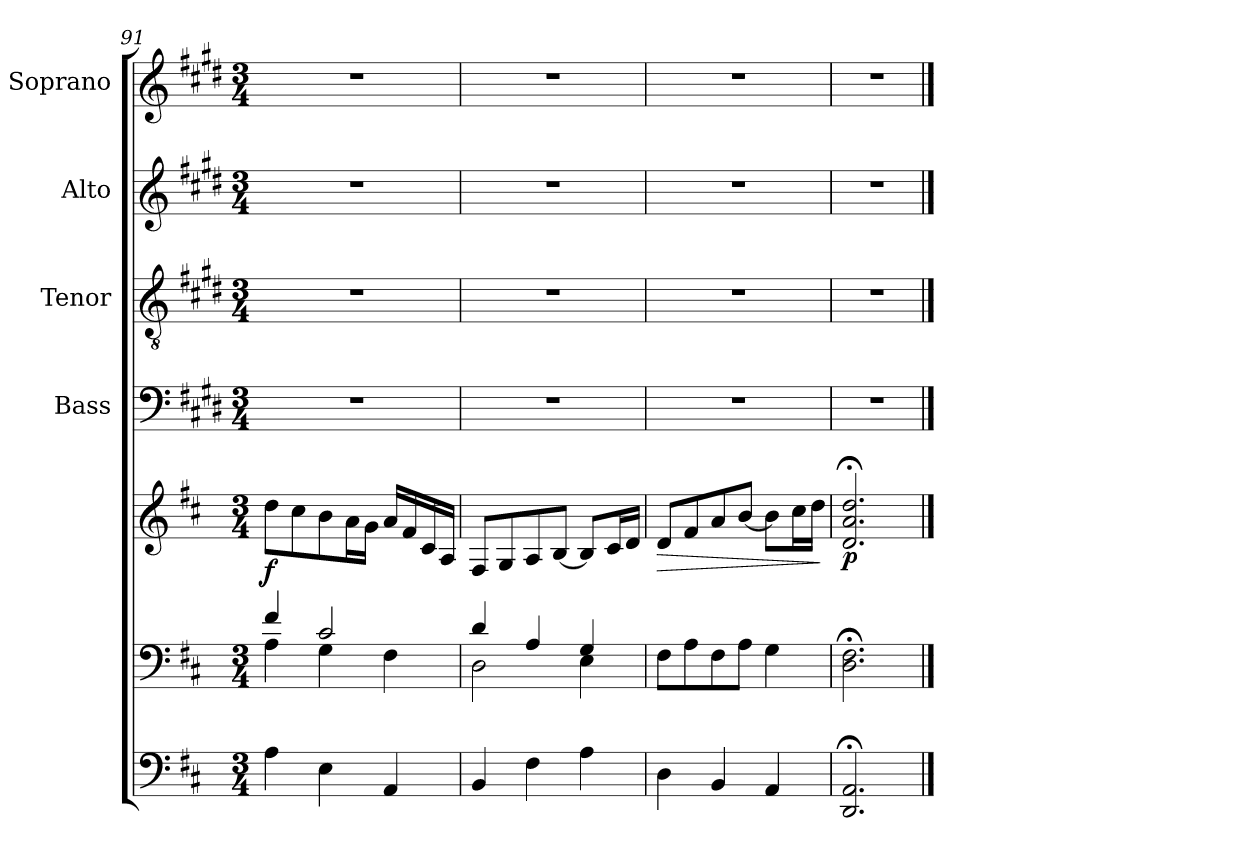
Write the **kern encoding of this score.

**kern	**kern	**kern	**dynam	**kern	**kern	**kern	**kern
*part6	*part5	*part5	*part5	*part4	*part3	*part2	*part1
*staff7	*staff6	*staff5	*staff5/6	*staff4	*staff3	*staff2	*staff1
*	*	*	*	*I"Bass	*I"Tenor	*I"Alto	*I"Soprano
*clefF4	*clefF4	*clefG2	*	*clefF4	*clefGv2	*clefG2	*clefG2
*	*	*	*	*ITrd1c2	*ITrd1c2	*ITrd1c2	*ITrd1c2
*k[f#c#]	*k[f#c#]	*k[f#c#]	*	*k[f#c#]	*k[f#c#]	*k[f#c#]	*k[f#c#]
*D:	*D:	*D:	*	*D:	*D:	*D:	*D:
*M3/4	*M3/4	*M3/4	*	*M3/4	*M3/4	*M3/4	*M3/4
=91	=91	=91	=91	=91	=91	=91	=91
*	*^	*	*	*	*	*	*
!	!	!	!	!LO:DY:b	!	!	!	!
4A\	4f#/	4A\	8dd\L	f	2.r	2.r	2.r	2.r
.	.	.	8cc#\	.	.	.	.	.
4E\	2c#/	4G\	8b\	.	.	.	.	.
.	.	.	16a\L	.	.	.	.	.
.	.	.	16g\JJ	.	.	.	.	.
4AA/	.	4F#\	16a/LL	.	.	.	.	.
.	.	.	16f#/	.	.	.	.	.
.	.	.	16c#/	.	.	.	.	.
.	.	.	16A/JJ	.	.	.	.	.
=92	=92	=92	=92	=92	=92	=92	=92	=92
4BB/	4d/	2D\	8F#/L	.	2.r	2.r	2.r	2.r
.	.	.	8G/	.	.	.	.	.
4F#\	4A/	.	8A/	.	.	.	.	.
.	.	.	[8B/J	.	.	.	.	.
4A\	4G/	4E\	8B/L]	.	.	.	.	.
.	.	.	16c#/L	.	.	.	.	.
.	.	.	16d/JJ	.	.	.	.	.
*	*v	*v	*	*	*	*	*	*
=93	=93	=93	=93	=93	=93	=93	=93
!	!	!	!LO:HP:b	!	!	!	!
4D\	8F#\L	8d/L	>	2.r	2.r	2.r	2.r
.	8A\	8f#/	.	.	.	.	.
4BB/	8F#\	8a/	.	.	.	.	.
.	8A\J	[8b/J	.	.	.	.	.
4AA/	4G\	8b\L]	.	.	.	.	.
.	.	16cc#\L	.	.	.	.	.
.	.	16dd\JJ	.	.	.	.	.
.	.	.	]	.	.	.	.
=94	=94	=94	=94	=94	=94	=94	=94
!	!	!	!LO:DY:b	!	!	!	!
2.DD/; 2.AA/;	2.D\;< 2.F#\;<	2.d/; 2.a/; 2.dd/;	p	2.r	2.r	2.r	2.r
==	==	==	==	==	==	==	==
*-	*-	*-	*-	*-	*-	*-	*-
